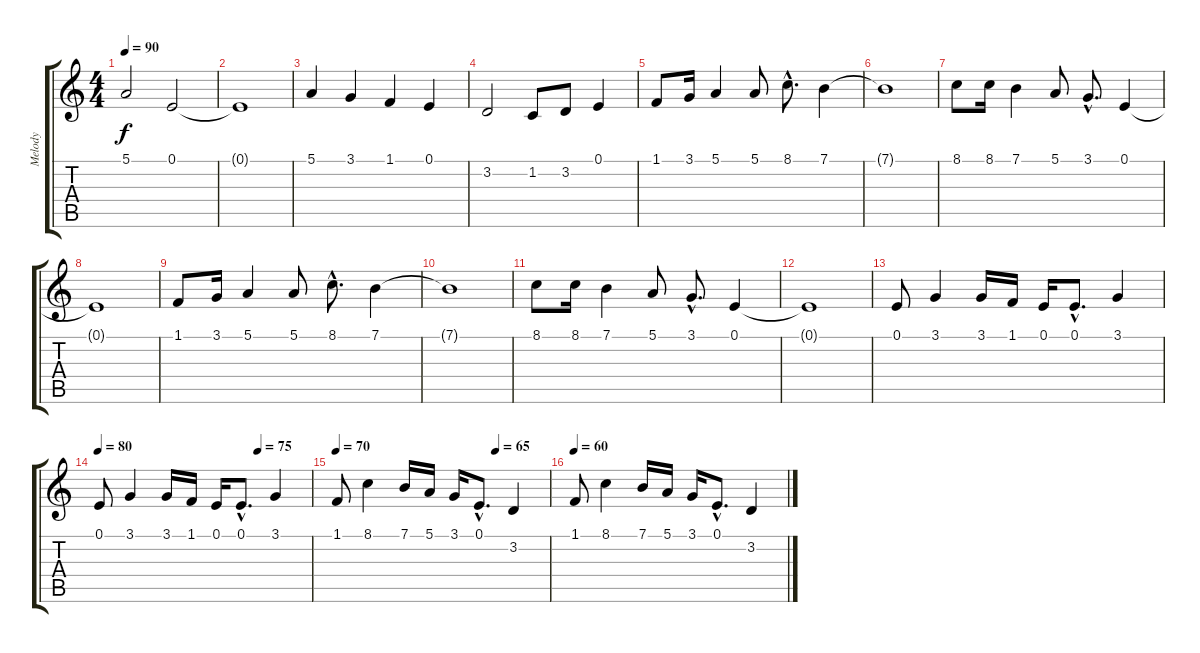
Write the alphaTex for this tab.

\track ("Melody" "Melody") {instrument piccolo}
\staff {score tabs}
\tuning (E4 B3 G3 D3 A2 E2) {hide}
\ts (4 4)
\tempo 90
\clef g2
\ks c
5.1.2{dy f} 0.1.2 |
0.1{t}.1 |
5.1.4 3.1.4 1.1.4 0.1.4 |
3.2.2 1.2.8 3.2.8 0.1.4 |
1.1.8 3.1.16 5.1.4 5.1.8 8.1{hac}.8{d} 7.1.4 |
7.1{t}.1 |
8.1.8 8.1.16 7.1.4 5.1.8 3.1{hac}.8{d} 0.1.4 |
0.1{t}.1 |
1.1.8 3.1.16 5.1.4 5.1.8 8.1{hac}.8{d} 7.1.4 |
7.1{t}.1 |
8.1.8 8.1.16 7.1.4 5.1.8 3.1{hac}.8{d} 0.1.4 |
0.1{t}.1 |
0.1.8 3.1.4 3.1.16 1.1.16 0.1.16 0.1{hac}.8{d} 3.1.4 |
\tempo 80
\tempo (75 0.75)
0.1.8 3.1.4 3.1.16 1.1.16 0.1.16 0.1{hac}.8{d} 3.1.4 |
\tempo 70
\tempo (65 0.75)
1.1.8 8.1.4 7.1.16 5.1.16 3.1.16 0.1{hac}.8{d} 3.2.4 |
\tempo 60
1.1.8 8.1.4 7.1.16 5.1.16 3.1.16 0.1{hac}.8{d} 3.2.4
